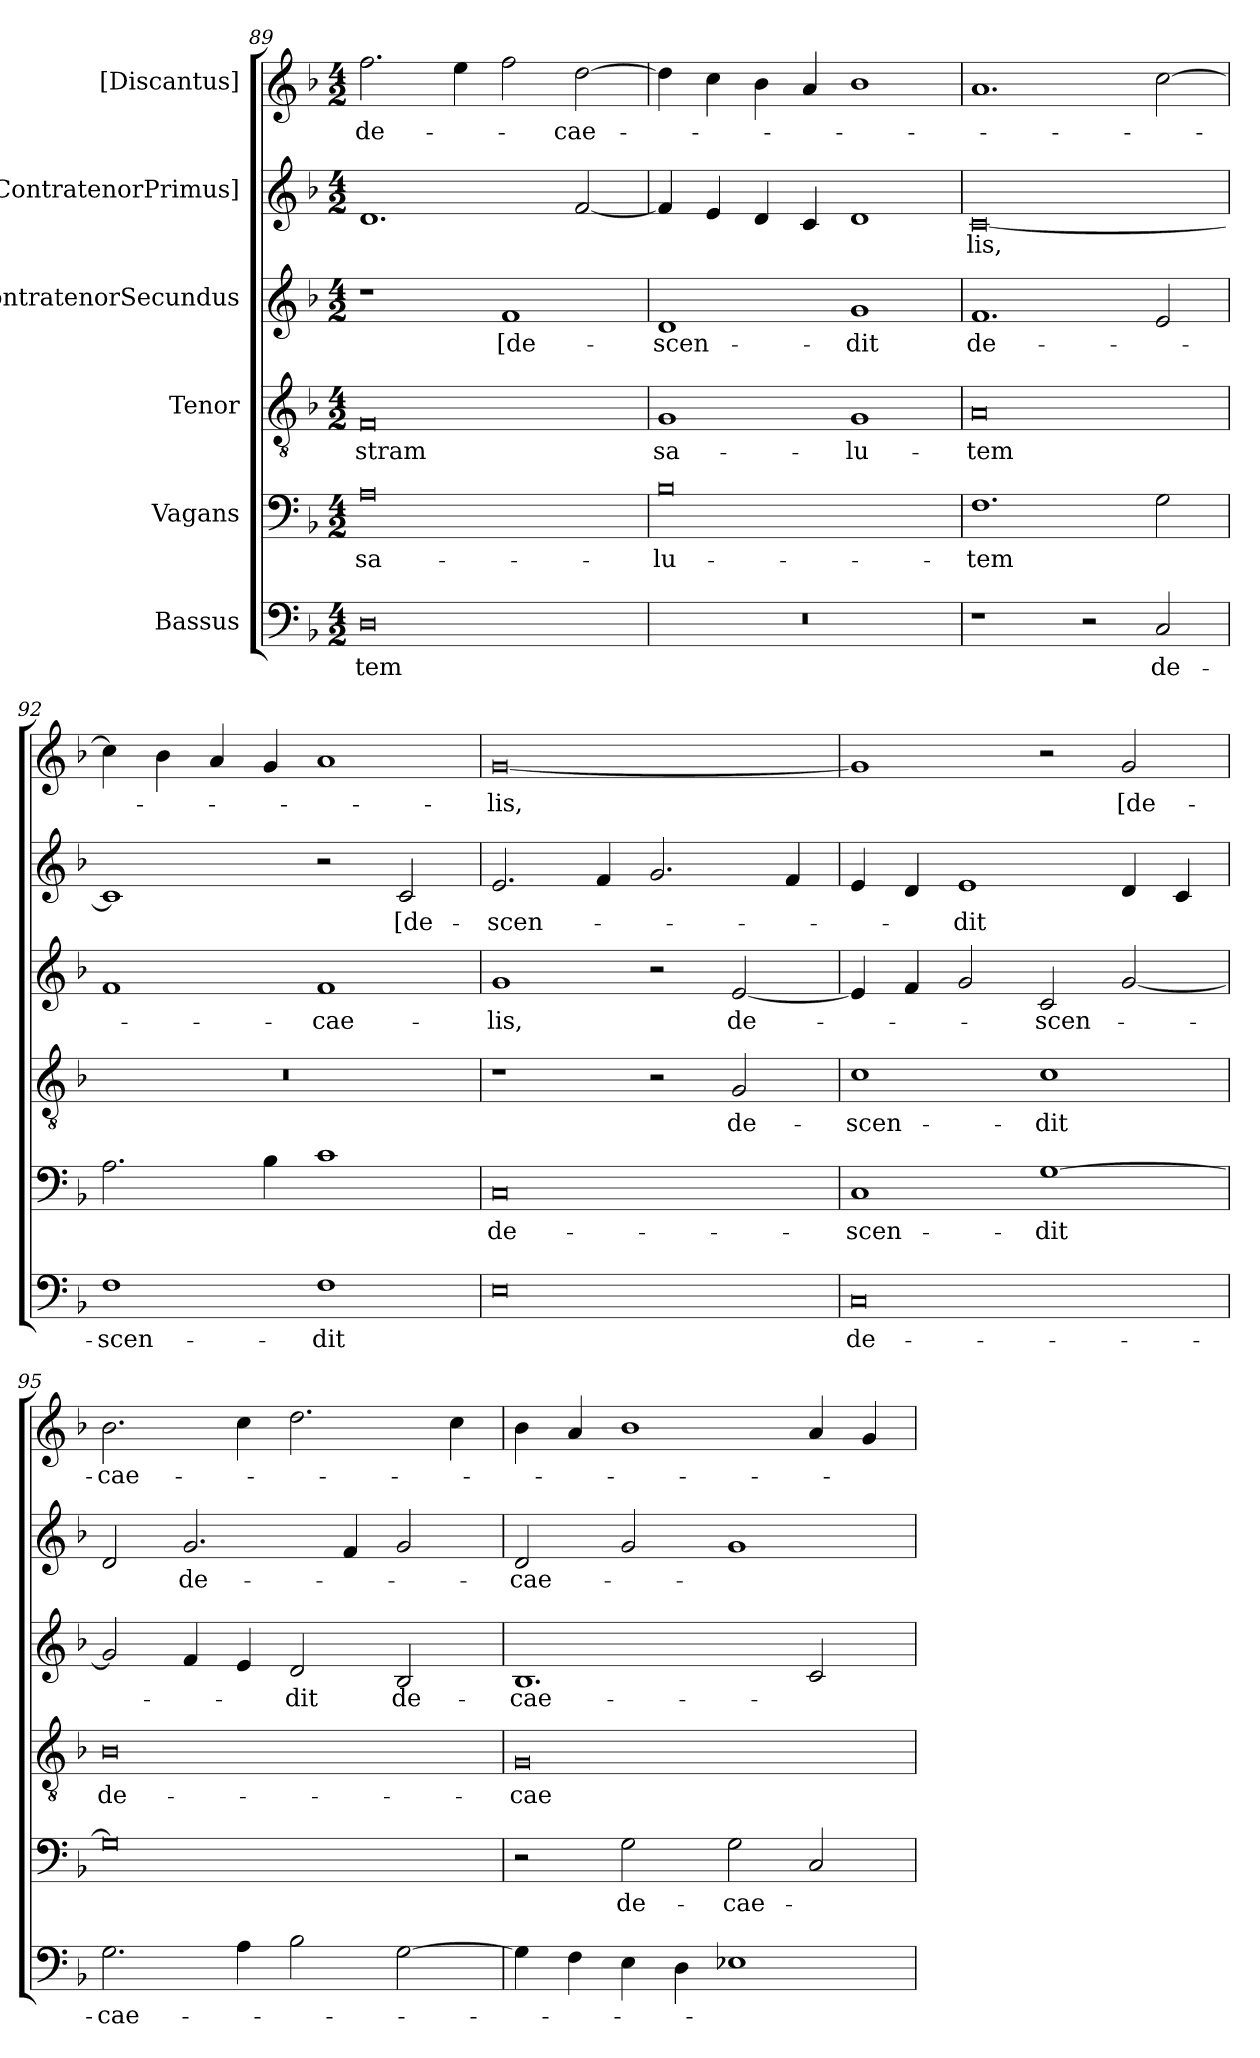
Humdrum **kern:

**kern	**text	**kern	**text	**kern	**text	**kern	**text	**kern	**text	**kern	**text
*part6	*part6	*part5	*part5	*part4	*part4	*part3	*part3	*part2	*part2	*part1	*part1
*staff6	*staff6	*staff5	*staff5	*staff4	*staff4	*staff3	*staff3	*staff2	*staff2	*staff1	*staff1
*I"Bassus	*	*I"Vagans	*	*I"Tenor	*	*I"ContratenorSecundus	*	*I"[ContratenorPrimus]	*	*I"[Discantus]	*
*clefF4	*	*clefF4	*	*clefGv2	*	*clefG2	*	*clefG2	*	*clefG2	*
*k[b-]	*	*k[b-]	*	*k[b-]	*	*k[b-]	*	*k[b-]	*	*k[b-]	*
*M4/2	*	*M4/2	*	*M4/2	*	*M4/2	*	*M4/2	*	*M4/2	*
=89	=89	=89	=89	=89	=89	=89	=89	=89	=89	=89	=89
0D\	-tem	0A\	sa-	0F/	-stram	1r	.	1.d/	.	2.ff\	de-
.	.	.	.	.	.	.	.	.	.	4ee\	.
.	.	.	.	.	.	1f/	[de-	.	.	2ff\	.
.	.	.	.	.	.	.	.	[2f/	.	[2dd\	cae-
=90	=90	=90	=90	=90	=90	=90	=90	=90	=90	=90	=90
0r	.	0B-\	-lu-	1G/	sa-	1d/	-scen-	4f/]	.	4dd\]	.
.	.	.	.	.	.	.	.	4e/	.	4cc\	.
.	.	.	.	.	.	.	.	4d/	.	4b-\	.
.	.	.	.	.	.	.	.	4c/	.	4a/	.
.	.	.	.	1G/	-lu-	1g/	-dit	1d/	.	1b-\	.
=91	=91	=91	=91	=91	=91	=91	=91	=91	=91	=91	=91
1r	.	1.F\	-tem	0A/	-tem	1.f/	de-	[0c/	-lis,	1.a/	.
2r	.	.	.	.	.	.	.	.	.	.	.
2C/	de-	2G\	.	.	.	2e/	.	.	.	[2cc\	.
=92	=92	=92	=92	=92	=92	=92	=92	=92	=92	=92	=92
1F\	-scen-	2.A\	.	0r	.	1f/	.	1c/]	.	4cc\]	.
.	.	.	.	.	.	.	.	.	.	4b-\	.
.	.	.	.	.	.	.	.	.	.	4a/	.
.	.	4B-\	.	.	.	.	.	.	.	4g/	.
1F\	-dit	1c\	.	.	.	1f/	cae-	2r	.	1a/	.
.	.	.	.	.	.	.	.	2c/	[de-	.	.
=93	=93	=93	=93	=93	=93	=93	=93	=93	=93	=93	=93
0E\	.	0C/	de-	1r	.	1g/	-lis,	2.e/	-scen-	[0g/	-lis,
.	.	.	.	.	.	.	.	4f/	.	.	.
.	.	.	.	2r	.	2r	.	2.g/	.	.	.
.	.	.	.	2G/	de-	[2e/	de-	.	.	.	.
.	.	.	.	.	.	.	.	4f/	.	.	.
=94	=94	=94	=94	=94	=94	=94	=94	=94	=94	=94	=94
0C/	de-	1C/	-scen-	1c\	-scen-	4e/]	.	4e/	.	1g/]	.
.	.	.	.	.	.	4f/	.	4d/	.	.	.
.	.	.	.	.	.	2g/	.	1e/	-dit	.	.
.	.	[1G\	-dit	1c\	-dit	2c/	-scen-	.	.	2r	.
.	.	.	.	.	.	[2g/	.	4d/	.	2g/	[de-
.	.	.	.	.	.	.	.	4c/	.	.	.
=95	=95	=95	=95	=95	=95	=95	=95	=95	=95	=95	=95
2.G\	cae-	0G\]	.	0B-\	de-	2g/]	.	2d/	.	2.b-\	cae-
.	.	.	.	.	.	4f/	.	2.g/	de-	.	.
4A\	.	.	.	.	.	4e/	.	.	.	4cc\	.
2B-\	.	.	.	.	.	2d/	-dit	.	.	2.dd\	.
.	.	.	.	.	.	.	.	4f/	.	.	.
[2G\	.	.	.	.	.	2B-/	de-	2g/	.	.	.
.	.	.	.	.	.	.	.	.	.	4cc\	.
=96	=96	=96	=96	=96	=96	=96	=96	=96	=96	=96	=96
4G\]	.	2r	.	0G/	cae-	1.B-/	cae-	2d/	cae-	4b-\	.
4F\	.	.	.	.	.	.	.	.	.	4a/	.
4E\	.	2G\	de-	.	.	.	.	2g/	.	1b-\	.
4D\	.	.	.	.	.	.	.	.	.	.	.
1E-X\	.	2G\	cae-	.	.	.	.	1g/	.	.	.
.	.	2C/	.	.	.	2c/	.	.	.	4a/	.
.	.	.	.	.	.	.	.	.	.	4g/	.
=	=	=	=	=	=	=	=	=	=	=	=
*-	*-	*-	*-	*-	*-	*-	*-	*-	*-	*-	*-
